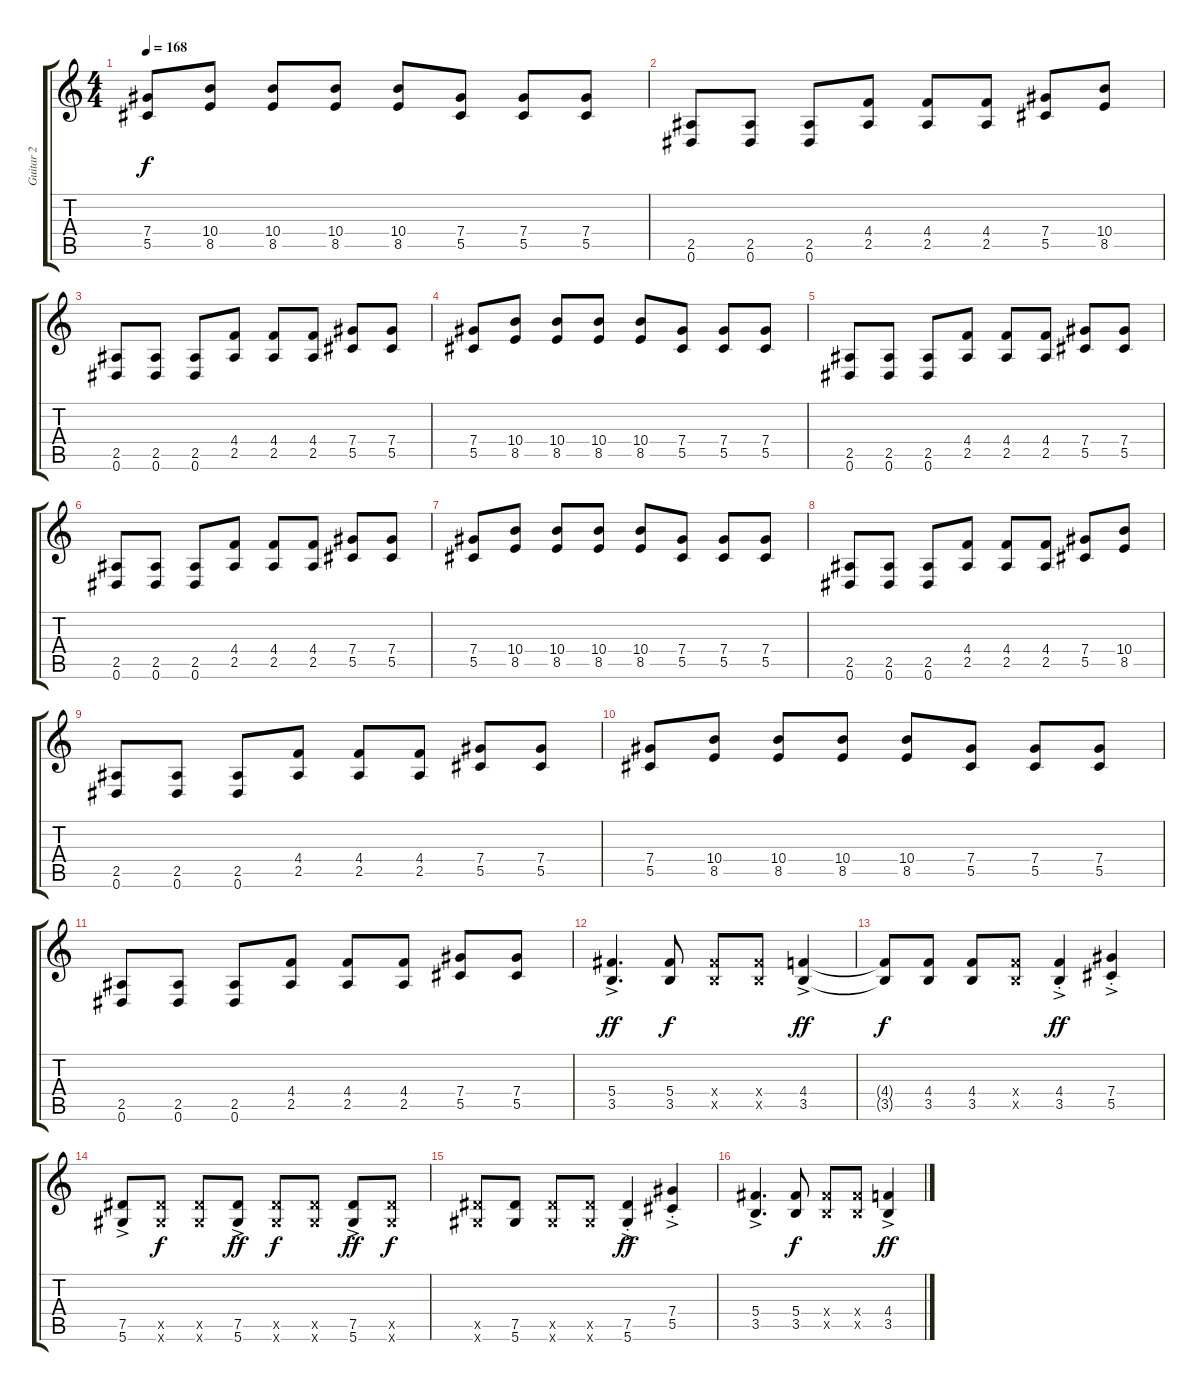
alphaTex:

\track ("Guitar 2" "Guitar 2") {instrument distortionguitar}
\staff {score tabs}
\tuning (Eb4 Bb3 Gb3 Db3 Ab2 Eb2) {hide}
\ts (4 4)
\tempo 168
\clef g2
\ks c
(7.4 5.5).8{dy f} (10.4 8.5).8 (10.4 8.5).8 (10.4 8.5).8 (10.4 8.5).8 (7.4 5.5).8 (7.4 5.5).8 (7.4 5.5).8 |
(2.5 0.6).8 (2.5 0.6).8 (2.5 0.6).8 (4.4 2.5).8 (4.4 2.5).8 (4.4 2.5).8 (7.4 5.5).8 (10.4 8.5).8 |
(2.5 0.6).8 (2.5 0.6).8 (2.5 0.6).8 (4.4 2.5).8 (4.4 2.5).8 (4.4 2.5).8 (7.4 5.5).8 (7.4 5.5).8 |
(7.4 5.5).8 (10.4 8.5).8 (10.4 8.5).8 (10.4 8.5).8 (10.4 8.5).8 (7.4 5.5).8 (7.4 5.5).8 (7.4 5.5).8 |
(2.5 0.6).8 (2.5 0.6).8 (2.5 0.6).8 (4.4 2.5).8 (4.4 2.5).8 (4.4 2.5).8 (7.4 5.5).8 (7.4 5.5).8 |
(2.5 0.6).8 (2.5 0.6).8 (2.5 0.6).8 (4.4 2.5).8 (4.4 2.5).8 (4.4 2.5).8 (7.4 5.5).8 (7.4 5.5).8 |
(7.4 5.5).8 (10.4 8.5).8 (10.4 8.5).8 (10.4 8.5).8 (10.4 8.5).8 (7.4 5.5).8 (7.4 5.5).8 (7.4 5.5).8 |
(2.5 0.6).8 (2.5 0.6).8 (2.5 0.6).8 (4.4 2.5).8 (4.4 2.5).8 (4.4 2.5).8 (7.4 5.5).8 (10.4 8.5).8 |
(2.5 0.6).8 (2.5 0.6).8 (2.5 0.6).8 (4.4 2.5).8 (4.4 2.5).8 (4.4 2.5).8 (7.4 5.5).8 (7.4 5.5).8 |
(7.4 5.5).8 (10.4 8.5).8 (10.4 8.5).8 (10.4 8.5).8 (10.4 8.5).8 (7.4 5.5).8 (7.4 5.5).8 (7.4 5.5).8 |
(2.5 0.6).8 (2.5 0.6).8 (2.5 0.6).8 (4.4 2.5).8 (4.4 2.5).8 (4.4 2.5).8 (7.4 5.5).8 (7.4 5.5).8 |
(5.4{ac} 3.5{ac}).4{d dy ff} (5.4 3.5).8{dy f} (5.4{x} 3.5{x}).8 (5.4{x} 3.5{x}).8 (4.4{ac} 3.5{ac}).4{dy ff} |
(4.4{t} 3.5{t}).8{dy f} (4.4 3.5).8 (4.4 3.5).8 (4.4{x} 3.5{x}).8 (4.4{ac st} 3.5{ac st}).4{dy ff} (7.4{ac st} 5.5{ac st}).4 |
(7.5{ac} 5.6{ac}).8 (7.5{x} 5.6{x}).8{dy f} (7.5{x} 5.6{x}).8 (7.5{ac} 5.6{ac}).8{dy ff} (7.5{x} 5.6{x}).8{dy f} (7.5{x} 5.6{x}).8 (7.5{ac} 5.6{ac}).8{dy ff} (7.5{x} 5.6{x}).8{dy f} |
(7.5{x} 5.6{x}).8 (7.5 5.6).8 (7.5{x} 5.6{x}).8 (7.5{x} 5.6{x}).8 (7.5{ac st} 5.6{ac st}).4{dy ff} (7.4{ac st} 5.5{ac st}).4 |
(5.4{ac} 3.5{ac}).4{d} (5.4 3.5).8{dy f} (5.4{x} 3.5{x}).8 (5.4{x} 3.5{x}).8 (4.4{ac} 3.5{ac}).4{dy ff}
